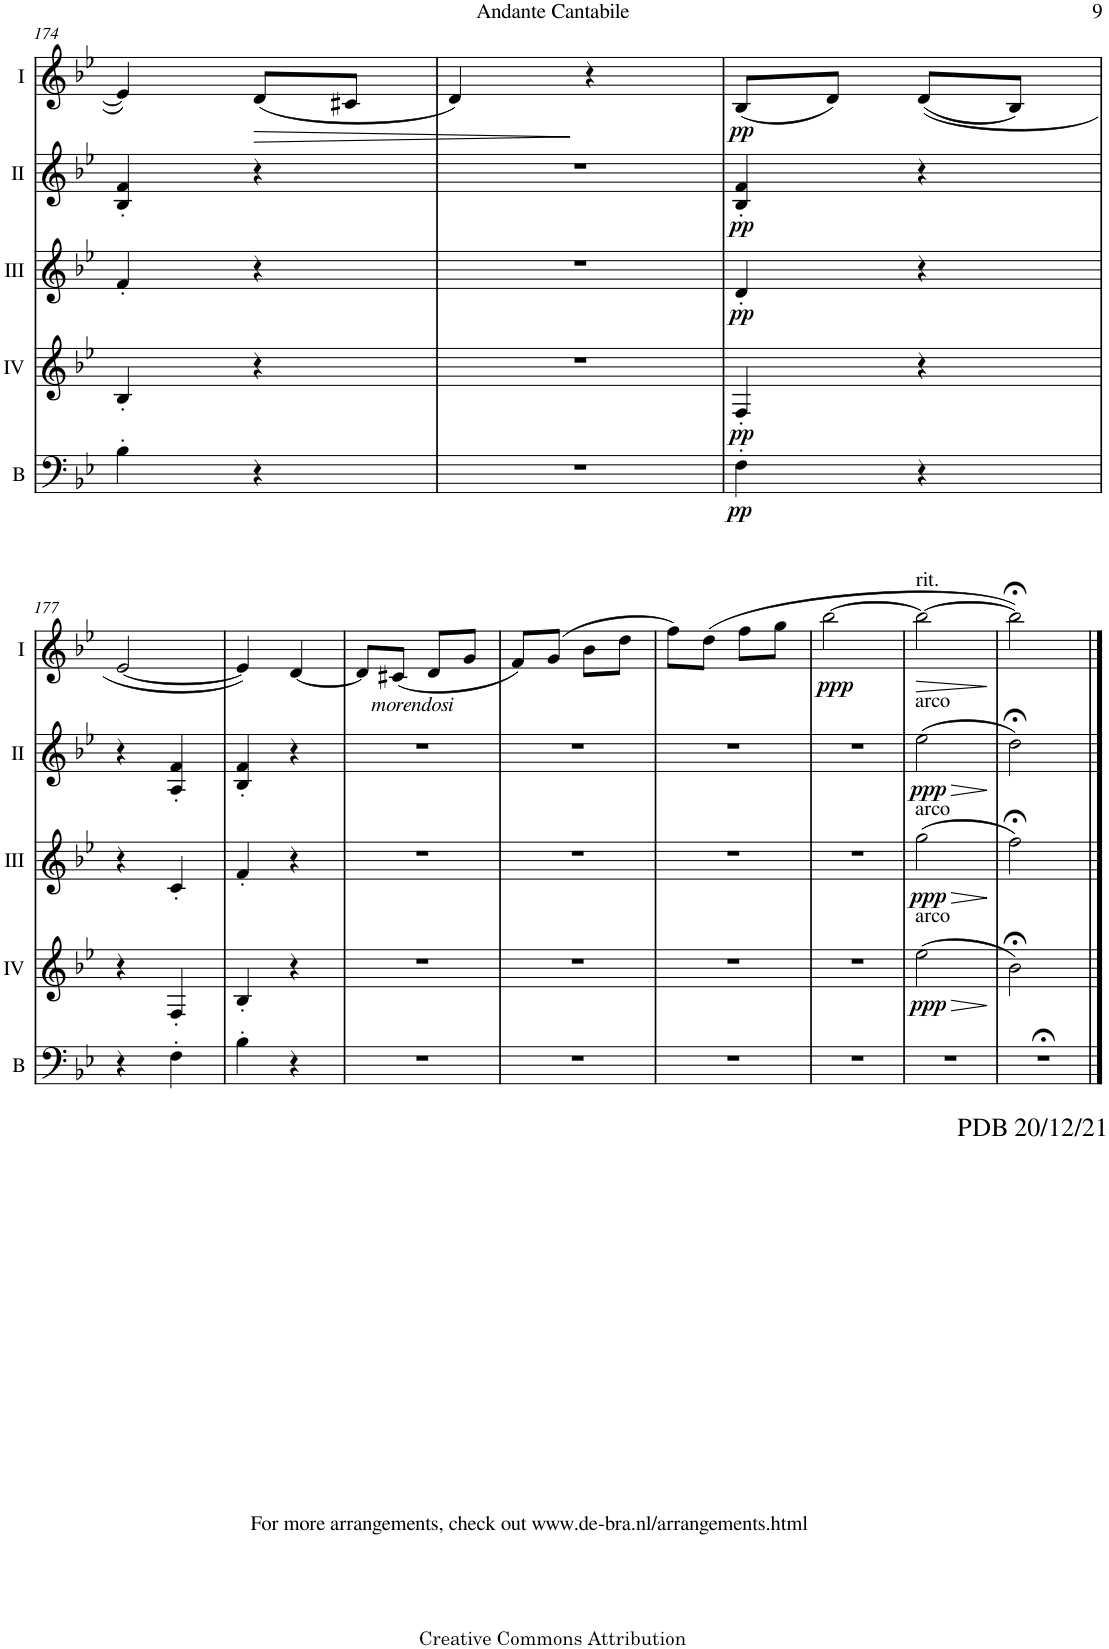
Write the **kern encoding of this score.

**kern	**dynam	**kern	**dynam	**kern	**dynam	**kern	**dynam	**kern	**dynam
*part5	*part5	*part4	*part4	*part3	*part3	*part2	*part2	*part1	*part1
*staff5	*staff5	*staff4	*staff4	*staff3	*staff3	*staff2	*staff2	*staff1	*staff1
*I"Bass	*	*I"Acc. 4	*	*I"Acc. 3	*	*I"Acc. 2	*	*I"Acc. 1	*
*I'B	*	*	*	*	*	*	*	*	*
!!LO:PB:g=z
*clefF4	*	*clefG2	*	*clefG2	*	*clefG2	*	*clefG2	*
*Trd7c12	*	*Trd7c12	*	*Trd7c12	*	*	*	*	*
*k[b-e-]	*	*k[b-e-]	*	*k[b-e-]	*	*k[b-e-]	*	*k[b-e-]	*
*M2/4	*	*M2/4	*	*M2/4	*	*M2/4	*	*M2/4	*
=174	=174	=174	=174	=174	=174	=174	=174	=174	=174
4B-'\	.	4B-'/	.	4f'/	.	4B-/' 4f/'	.	4e-/]	.
!	!	!	!	!	!	!	!	!	!LO:HP:b
4r	.	4r	.	4r	.	4r	.	(8d/L	>
.	.	.	.	.	.	.	.	8c#X/J	.
=175	=175	=175	=175	=175	=175	=175	=175	=175	=175
2r	.	2r	.	2r	.	2r	.	4d/)	.
.	.	.	.	.	.	.	.	4r	]
=176	=176	=176	=176	=176	=176	=176	=176	=176	=176
!	!LO:DY:b	!	!LO:DY:b	!	!LO:DY:b	!	!LO:DY:b	!	!LO:DY:b
4F'\	pp	4F'/	pp	4d'/	pp	4B-/' 4f/'	pp	(8B-/L	pp
.	.	.	.	.	.	.	.	8d/J)	.
4r	.	4r	.	4r	.	4r	.	((<8d/L	.
.	.	.	.	.	.	.	.	8B-/J)	.
!!LO:LB:g=z
=177	=177	=177	=177	=177	=177	=177	=177	=177	=177
4r	.	4r	.	4r	.	4r	.	[2e-/	.
4F'\	.	4F'/	.	4c'/	.	4A/' 4f/'	.	.	.
=178	=178	=178	=178	=178	=178	=178	=178	=178	=178
4B-'\	.	4B-'/	.	4f'/	.	4B-/' 4f/'	.	4e-/])	.
4r	.	4r	.	4r	.	4r	.	[4d/	.
=179	=179	=179	=179	=179	=179	=179	=179	=179	=179
2r	.	2r	.	2r	.	2r	.	8d/L]	.
!	!	!	!	!	!	!	!	!LO:TX:b:i:t=morendosi	!
.	.	.	.	.	.	.	.	(8c#X/J	.
.	.	.	.	.	.	.	.	8d/L	.
.	.	.	.	.	.	.	.	8g/J	.
=180	=180	=180	=180	=180	=180	=180	=180	=180	=180
2r	.	2r	.	2r	.	2r	.	8f/L)	.
.	.	.	.	.	.	.	.	(8g/J	.
.	.	.	.	.	.	.	.	8b-\L	.
.	.	.	.	.	.	.	.	8dd\J	.
=181	=181	=181	=181	=181	=181	=181	=181	=181	=181
2r	.	2r	.	2r	.	2r	.	8ff\L)	.
.	.	.	.	.	.	.	.	(8dd\J	.
.	.	.	.	.	.	.	.	8ff\L	.
.	.	.	.	.	.	.	.	8gg\J	.
=182	=182	=182	=182	=182	=182	=182	=182	=182	=182
!	!	!	!	!	!	!	!	!	!LO:DY:b
2r	.	2r	.	2r	.	2r	.	[2bb-\	ppp
=183	=183	=183	=183	=183	=183	=183	=183	=183	=183
!	!	!	!	!	!	!	!	!LO:TX:a:t=rit.	!
!	!	!	!	!	!	!LO:TX:a:t=arco	!	!	!
!	!	!	!	!LO:TX:a:t=arco	!	!	!	!	!
!	!	!LO:TX:a:t=arco	!	!	!	!	!	!	!
!	!	!	!LO:HP:b	!	!LO:HP:b	!	!LO:HP:b	!	!LO:HP:b
!	!	!	!LO:DY:n=1:b	!	!LO:DY:n=1:b	!	!LO:DY:n=1:b	!	!
2r	.	(2ee-\	> ppp	(2gg\	> ppp	(2ee-\	> ppp	2bb-\_	>
.	.	.	]	.	]	.	]	.	]
=184	=184	=184	=184	=184	=184	=184	=184	=184	=184
!	!	!	!	!	!	!	!	!LO:TX:b:t=For more arrangements, check out www.de-bra.nl/arrangements.html	!
!	!	!	!	!	!	!	!	!LO:TX:b:t=PDB 20/12/21	!
2r;<	.	2b-;<\)	.	2ff;<\)	.	2dd;<\)	.	2bb-;<\])	.
==	==	==	==	==	==	==	==	==	==
*-	*-	*-	*-	*-	*-	*-	*-	*-	*-
